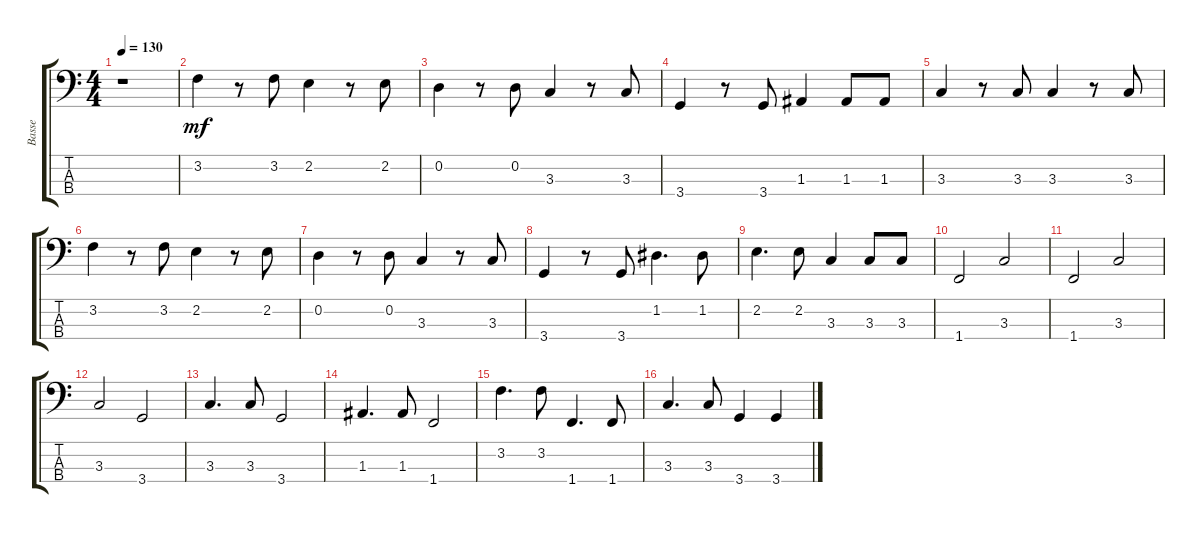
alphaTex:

\track ("Basse" "Basse") {instrument electricbasspick}
\staff {score tabs}
\tuning (G2 D2 A1 E1) {hide}
\ts (4 4)
\tempo 130
\clef f4
\ks c
r.1{dy mf instrument electricbasspick} |
3.2.4 r.8 3.2.8 2.2.4 r.8 2.2.8 |
0.2.4 r.8 0.2.8 3.3.4 r.8 3.3.8 |
3.4.4 r.8 3.4.8 1.3.4 1.3.8 1.3.8 |
3.3.4 r.8 3.3.8 3.3.4 r.8 3.3.8 |
3.2.4 r.8 3.2.8 2.2.4 r.8 2.2.8 |
0.2.4 r.8 0.2.8 3.3.4 r.8 3.3.8 |
3.4.4 r.8 3.4.8 1.2.4{d} 1.2.8 |
2.2.4{d} 2.2.8 3.3.4 3.3.8 3.3.8 |
1.4.2 3.3.2 |
1.4.2 3.3.2 |
3.3.2 3.4.2 |
3.3.4{d} 3.3.8 3.4.2 |
1.3.4{d} 1.3.8 1.4.2 |
3.2.4{d} 3.2.8 1.4.4{d} 1.4.8 |
3.3.4{d} 3.3.8 3.4.4 3.4.4
